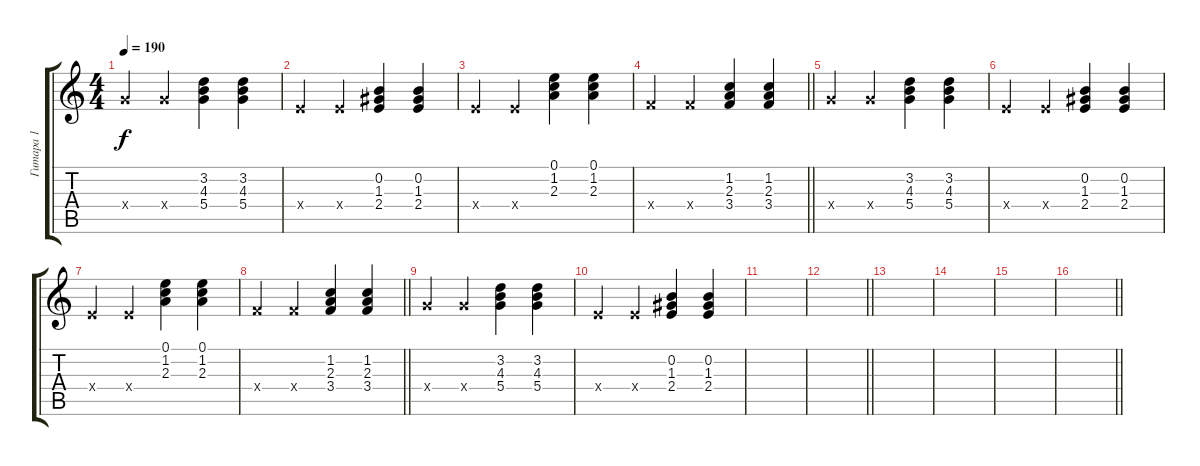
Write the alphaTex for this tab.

\track ("Гитара 1" "Гитара 1") {instrument electricguitarjazz}
\staff {score tabs}
\tuning (E4 B3 G3 D3 A2 E2) {hide}
\ts (4 4)
\tempo 190
\clef g2
\ks c
5.4{x}.4{dy f} 5.4{x}.4 (3.2 4.3 5.4).4 (3.2 4.3 5.4).4 |
2.4{x}.4 2.4{x}.4 (0.2 1.3 2.4).4 (0.2 1.3 2.4).4 |
2.4{x}.4 2.4{x}.4 (0.1 1.2 2.3).4 (0.1 1.2 2.3).4 |
\barLineRight lightlight
3.4{x}.4 3.4{x}.4 (1.2 2.3 3.4).4 (1.2 2.3 3.4).4 |
5.4{x}.4 5.4{x}.4 (3.2 4.3 5.4).4 (3.2 4.3 5.4).4 |
2.4{x}.4 2.4{x}.4 (0.2 1.3 2.4).4 (0.2 1.3 2.4).4 |
2.4{x}.4 2.4{x}.4 (0.1 1.2 2.3).4 (0.1 1.2 2.3).4 |
\barLineRight lightlight
3.4{x}.4 3.4{x}.4 (1.2 2.3 3.4).4 (1.2 2.3 3.4).4 |
5.4{x}.4 5.4{x}.4 (3.2 4.3 5.4).4 (3.2 4.3 5.4).4 |
2.4{x}.4 2.4{x}.4 (0.2 1.3 2.4).4 (0.2 1.3 2.4).4 |
|
\barLineRight lightlight
|
|
|
|
\barLineRight lightlight
